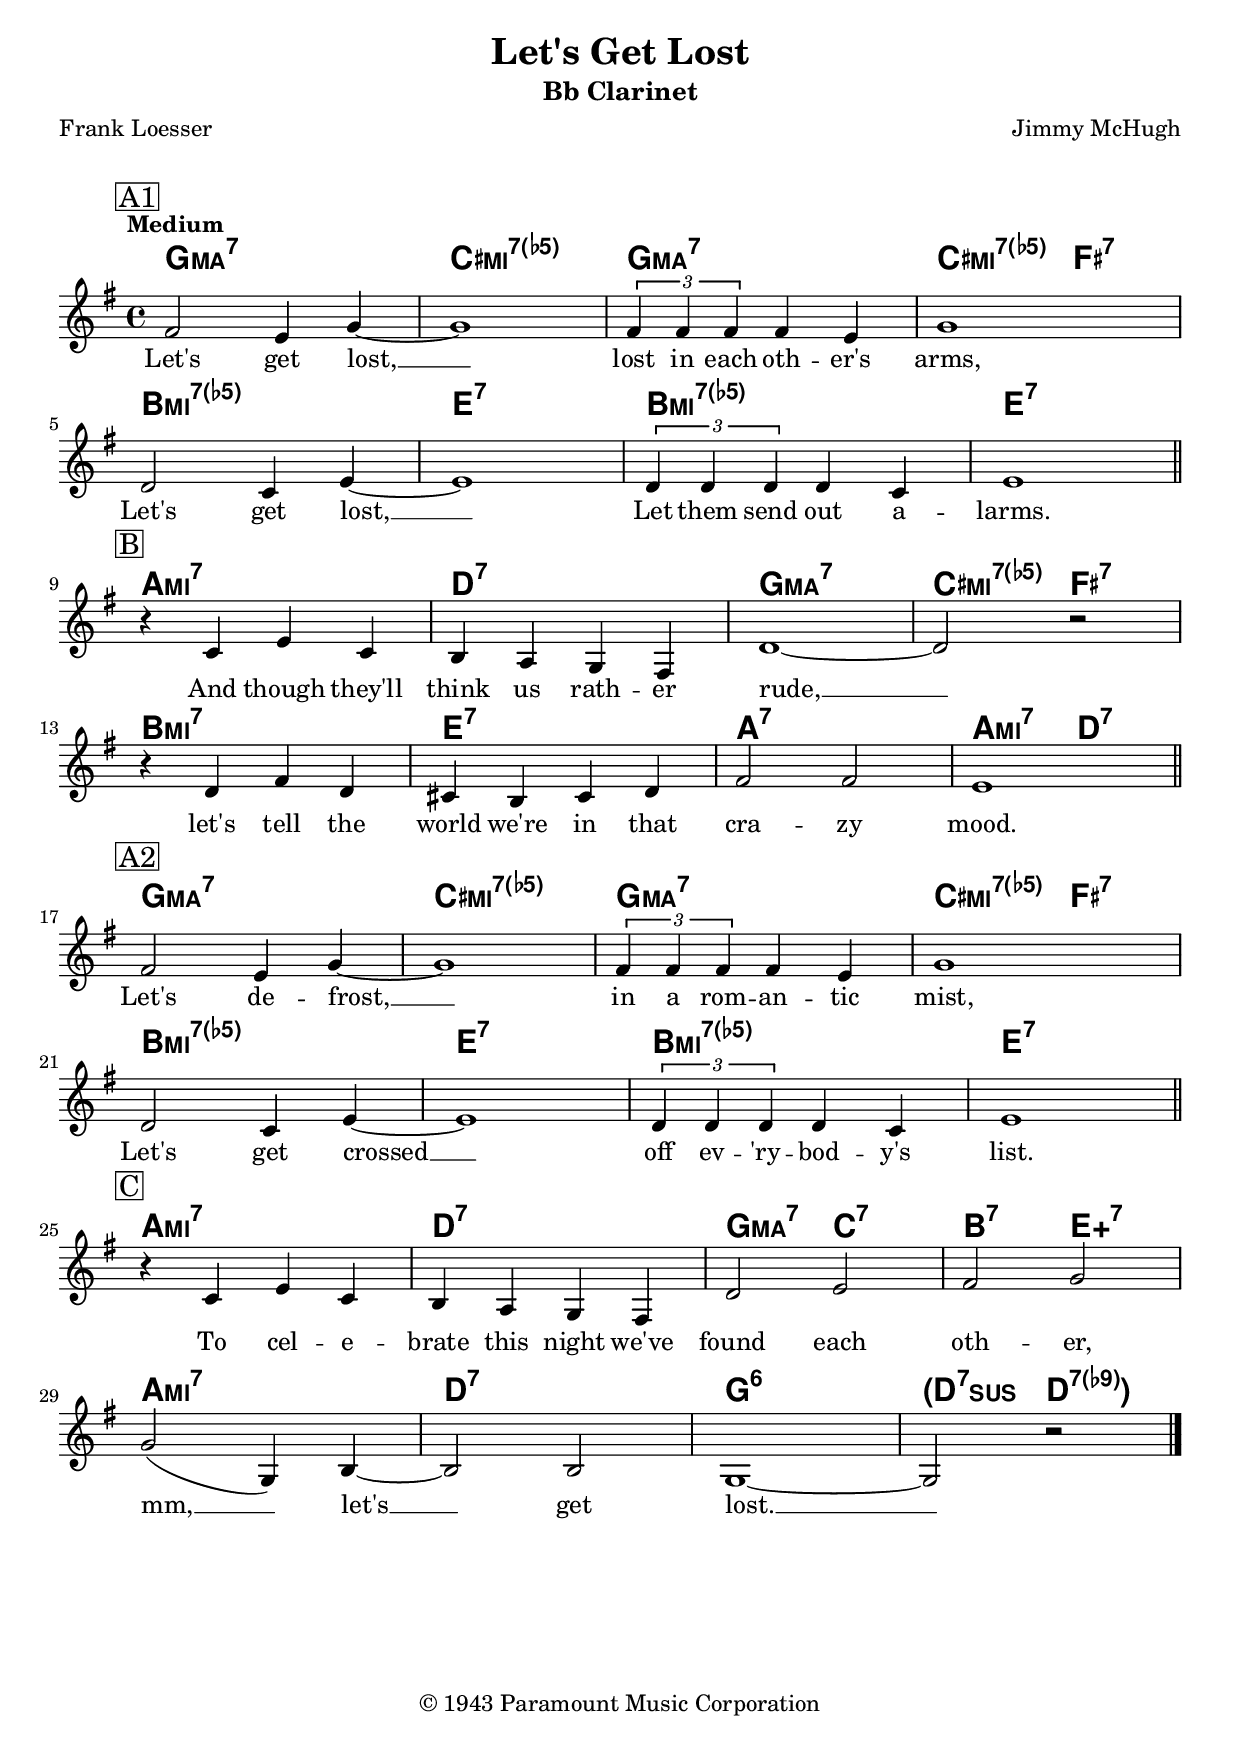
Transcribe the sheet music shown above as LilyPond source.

\version "2.24.0"

\include "english.ly"

instrument = "Bb Clarinet"
whatKey = g
whatClef = "treble"

%% -*- Mode: LilyPond -*-

\include "lead-sheets.ily"

refrainLyrics = \lyricmode {
Let's get lost, __
lost in each oth -- er's arms,
Let's get lost, __
Let them send out a -- larms.
And though they'll think us rath -- er rude, __
let's tell the world we're in that cra -- zy mood.
Let's de -- frost, __ in a rom -- an -- tic mist,
Let's get crossed __ off ev -- 'ry -- bod -- y's list.
To cel -- e -- brate this night we've found each oth -- er,
mm, __ let's __ get lost. __
}

refrainRealJazzChords = \chordmode {
  ef1:maj7 a1:m7.5- ef1:maj7 a2:m7.5- d2:7
  g1:m7.5- c1:7 g1:m7.5- c1:7
  f1:m7 bf1:7 ef1:maj7 a2:m7.5- d2:7
  g1:m7 c1:7 f1:7 f2:m7 bf2:7

  ef1:maj7 a1:m7.5- ef1:maj7 a2:m7.5- d2:7
  g1:m7.5- c1:7 g1:m7.5- c1:7
  f1:m7 bf1:7 ef2:maj7 af2:7 g2:7 c2:7.5+
  f1:m7 bf1:7 ef1:6
  \set chordNameFunction = #begin-parenthesis-ignatzek-chord-names
  bf2:sus7
  \set chordNameFunction = #end-parenthesis-ignatzek-chord-names
  bf2:7.9-
  \unset chordNameFunction
}

refrainChords = \chordmode {
  \refrainRealJazzChords
}

refrainMelody = \relative f' {
  \time 4/4
  \key ef \major
  \clef \whatClef
  \tempo "Medium"

  \mark \markup{ \box "A1" }
  
  d2 c4 ef4~ | ef1 | \tuplet 3/2 { d4 d4 d4 } d4 c4 | ef1 |
  \break
  bf2 af4 c4~ | c1 | \tuplet 3/2 { bf4 bf bf4 } bf4 af4 | c1 |

  \bar "||"
  \break

  \mark \markup{ \box "B" }

  r4 af4 c4 af4 | g4 f4 ef4 d4 | bf'1~ | bf2 r2 |
  \break
  r4 bf4 d4 bf4 | a4 g4 a4 bf4 | d2 d2 | c1 |

  \bar "||"
  \break

  \mark \markup{ \box "A2" }
  
  d2 c4 ef4~ | ef1 | \tuplet 3/2 { d4 d4 d4 } d4 c4 | ef1 |
  \break
  bf2 af4 c4~ | c1 | \tuplet 3/2 { bf4 bf bf4 } bf4 af4 | c1 |

  \bar "||"
  \break

  \mark \markup{ \box "C" }

  r4 af4 c4 af4 | g4 f4 ef4 d4 | bf'2 c2 | d2 ef2 |
  \break
  ef2( ef,4) g4~ | g2 g2 | ef1~ | ef2 r2 |

  \bar "|."
}

\include "paper.ily"

\header {
  title = "Let's Get Lost"
  subtitle = \instrument
  poet = "Frank Loesser"
  composer = "Jimmy McHugh"
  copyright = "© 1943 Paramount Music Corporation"
}

\markup {
  % Leave a gap after the header
  \vspace #1
}

\score {
  <<
    { \context ChordNames 
      {
      \override ChordName.font-size = #+3
      \override ChordName.font-series = #'bold
      \set chordChanges = ##f
     \transpose ef \whatKey {
       \refrainChords
	}
      }
      }
    \new Staff {
      \context Voice = "voiceMelody" { 
	\noDoubleAccidentalMusic \transpose ef \whatKey {
	  \refrainMelody
	  }
	}
    }
    \new Lyrics \lyricsto "voiceMelody"
    {
      \refrainLyrics
    }
  >>
  \layout { }
}

